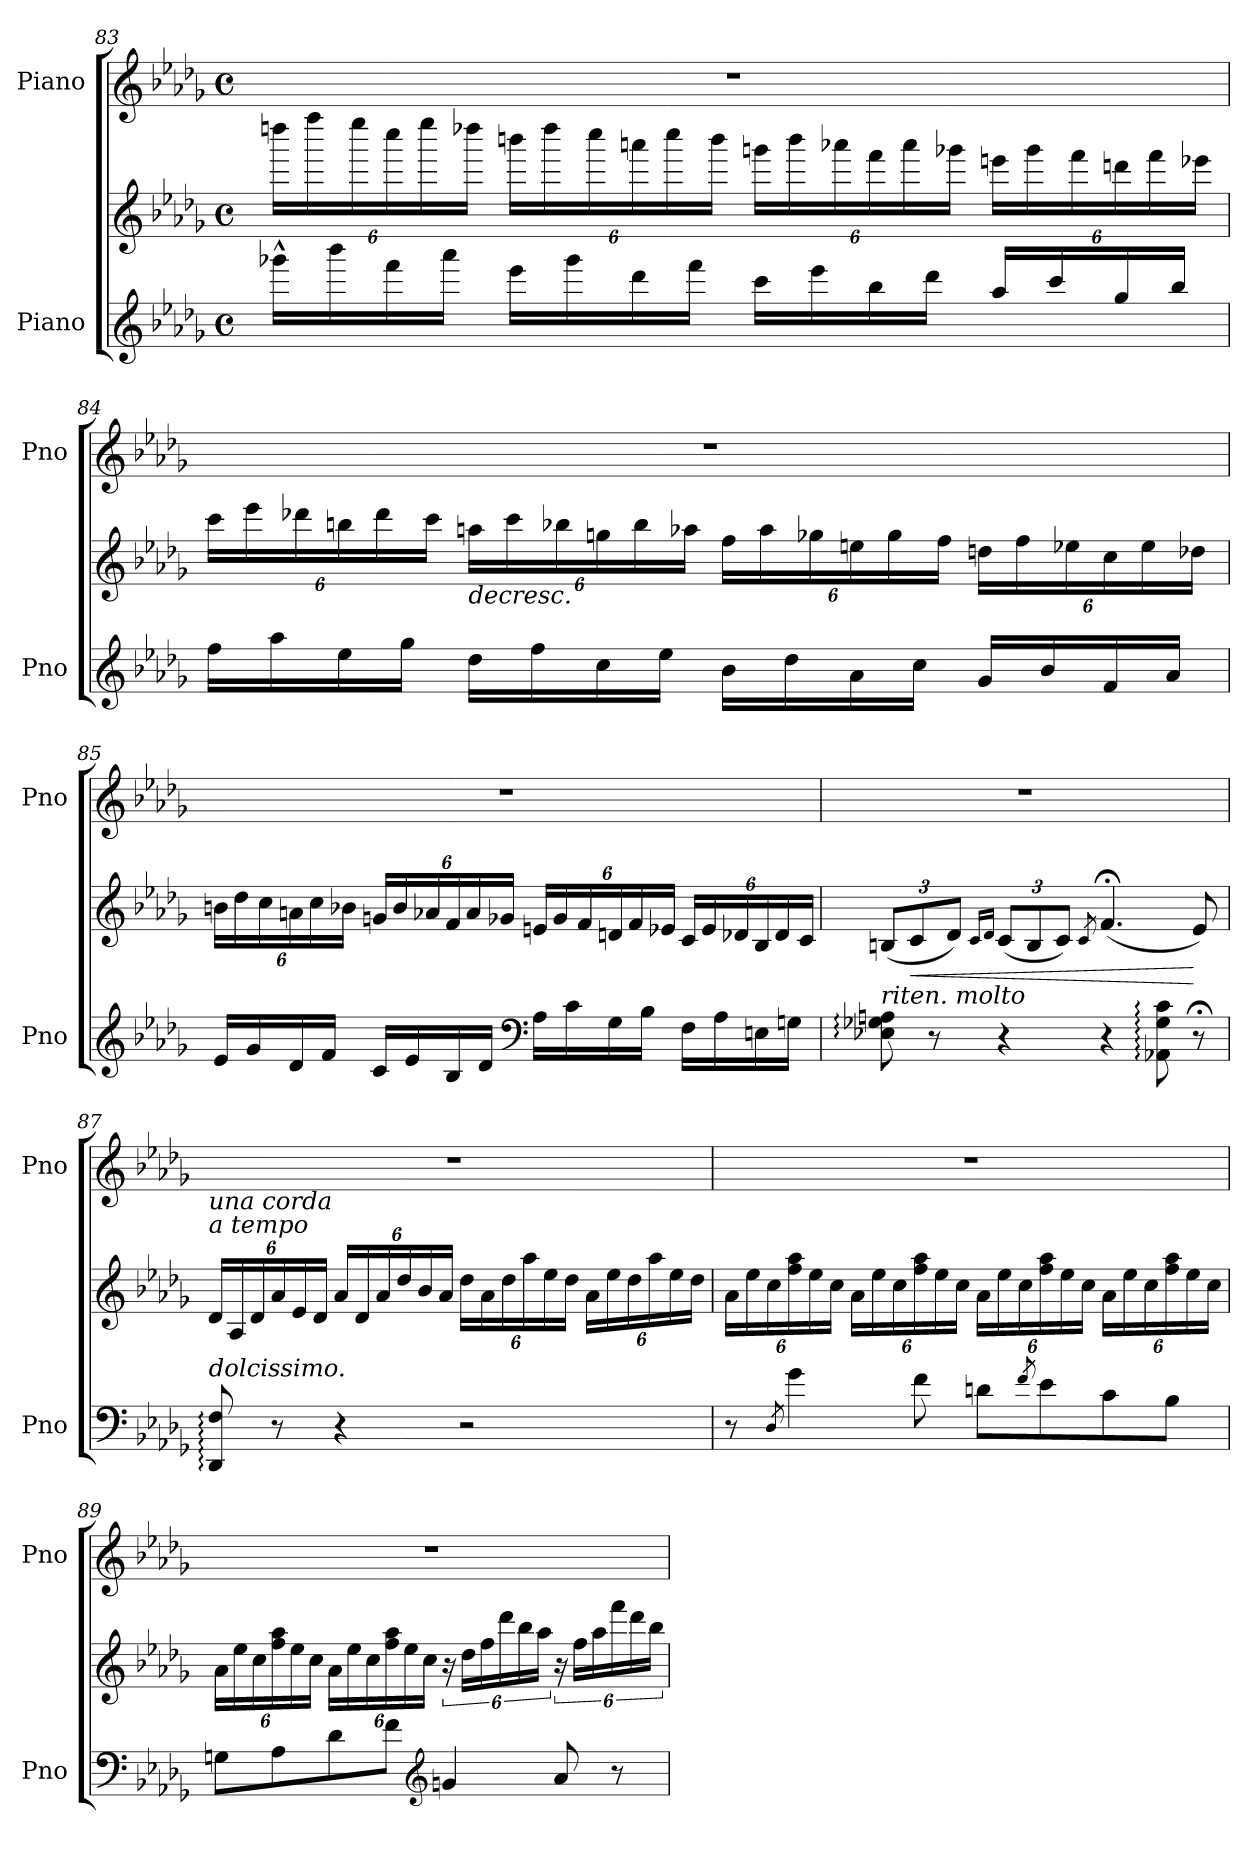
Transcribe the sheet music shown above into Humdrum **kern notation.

**kern	**kern	**dynam	**kern
*part2	*part2	*part2	*part1
*staff3	*staff2	*staff2/3	*staff1
*I"Piano	*	*	*I"Piano
*I'Pno	*	*	*I'Pno
*clefG2	*clefG2	*	*clefG2
*k[b-e-a-d-g-]	*k[b-e-a-d-g-]	*	*k[b-e-a-d-g-]
*M4/4	*M4/4	*	*M4/4
*met(c)	*met(c)	*	*met(c)
*	*Xbrackettup	*	*
=83	=83	=83	=83
16ggg-X^^\LL	24ddddn\LL	.	1r
.	24ffff\	.	.
16bbb-\	.	.	.
.	24eeee-\	.	.
16fff\	24cccc\	.	.
.	24eeee-\	.	.
16aaa-\JJ	.	.	.
.	24dddd-X\JJ	.	.
16eee-\LL	24bbbn\LL	.	.
.	24dddd-\	.	.
16ggg-\	.	.	.
.	24cccc\	.	.
16ddd-\	24aaan\	.	.
.	24cccc\	.	.
16fff\JJ	.	.	.
.	24bbb\JJ	.	.
16ccc\LL	24gggn\LL	.	.
.	24bbb\	.	.
16eee-\	.	.	.
.	24aaa-X\	.	.
16bb-\	24fff\	.	.
.	24aaa-\	.	.
16ddd-\JJ	.	.	.
.	24ggg-X\JJ	.	.
16aa-/LL	24eeen\LL	.	.
.	24ggg-\	.	.
16ccc/	.	.	.
.	24fff\	.	.
16gg-/	24dddn\	.	.
.	24fff\	.	.
16bb-/JJ	.	.	.
.	24eee-X\JJ	.	.
!!LO:PB:g=z
=84	=84	=84	=84
16ff\LL	24ccc\LL	.	1r
.	24eee-\	.	.
16aa-\	.	.	.
.	24ddd-X\	.	.
16ee-\	24bbn\	.	.
.	24ddd-\	.	.
16gg-\JJ	.	.	.
.	24ccc\JJ	.	.
!	!	!LO:HP:b	!
16dd-\LL	24aan\LL	>	.
.	24ccc\	.	.
16ff\	.	.	.
.	24bb-X\	.	.
16cc\	24ggn\	.	.
.	24bb-\	.	.
16ee-\JJ	.	.	.
.	24aa-X\JJ	.	.
16b-\LL	24ff\LL	.	.
.	24aa-\	.	.
16dd-\	.	.	.
.	24gg-X\	.	.
16a-\	24een\	.	.
.	24gg-\	.	.
16cc\JJ	.	.	.
.	24ff\JJ	.	.
16g-/LL	24ddn\LL	.	.
.	24ff\	.	.
16b-/	.	.	.
.	24ee-X\	.	.
16f/	24cc\	.	.
.	24ee-\	.	.
16a-/JJ	.	.	.
.	24dd-X\JJ	.	.
=85	=85	=85	=85
16e-/LL	24bn\LL	.	1r
.	24dd-\	.	.
16g-/	.	.	.
.	24cc\	.	.
16d-/	24an\	.	.
.	24cc\	.	.
16f/JJ	.	.	.
.	24b-X\JJ	.	.
16c/LL	24gn/LL	.	.
.	24b-/	.	.
16e-/	.	.	.
.	24a-X/	.	.
16B-/	24f/	.	.
.	24a-/	.	.
16d-/JJ	.	.	.
.	24g-X/JJ	.	.
*clefF4	*	*	*
16A-\LL	24en/LL	.	.
.	24g-/	.	.
16c\	.	.	.
.	24f/	.	.
16G-\	24dn/	.	.
.	24f/	.	.
16B-\JJ	.	.	.
.	24e-X/JJ	.	.
16F\LL	24c/LL	.	.
.	24e-/	.	.
16A-\	.	.	.
.	24d-X/	.	.
16En\	24B-/	.	.
.	24d-/	.	.
16Gn\JJ	.	.	.
.	24c/JJ	.	.
!!LO:LB:g=z
=86	=86	=86	=86
!LO:TX:a:i:t=riten. molto	!	!	!
8E-X\: 8G-X\: 8An\:	(>12Bn/L	.	1r
!	!	!LO:HP:b	!
.	12c/	<	.
8r	.	.	.
.	12d-/J)	.	.
.	16qc/LL	.	.
.	16qd-/JJ	.	.
4r	(>12c/L	.	.
.	12B/	.	.
.	12c/J)	.	.
.	8qc/	.	.
4r	(4.f;</	]	.
8AA-X\: 8G-\: 8c\:	.	.	.
8r;<	8e-/)	[	.
=87	=87	=87	=87
!	!LO:TX:a:i:t=a tempo	!	!
!	!LO:TX:a:i:t=una corda	!	!
!LO:TX:a:i:t=dolcissimo.	!	!	!
8DD-/: 8F/:	24d-/LL	.	1r
.	24A-/	.	.
.	24d-/	.	.
8r	24a-/	.	.
.	24e-/	.	.
.	24d-/JJ	.	.
4r	24a-/LL	.	.
.	24d-/	.	.
.	24a-/	.	.
.	24dd-/	.	.
.	24b-/	.	.
.	24a-/JJ	.	.
2r	24dd-\LL	.	.
.	24a-\	.	.
.	24dd-\	.	.
.	24aa-\	.	.
.	24ee-\	.	.
.	24dd-\JJ	.	.
.	24a-\LL	.	.
.	24ee-\	.	.
.	24dd-\	.	.
.	24aa-\	.	.
.	24ee-\	.	.
.	24dd-\JJ	.	.
!!LO:LB:g=z
=88	=88	=88	=88
8r	24a-\LL	.	1r
.	24ee-\	.	.
.	24cc\	.	.
8qD-/	.	.	.
4g-\	24ff\ 24aa-\	.	.
.	24ee-\	.	.
.	24cc\JJ	.	.
.	24a-\LL	.	.
.	24ee-\	.	.
.	24cc\	.	.
8f\	24ff\ 24aa-\	.	.
.	24ee-\	.	.
.	24cc\JJ	.	.
8dn\L	24a-\LL	.	.
.	24ee-\	.	.
.	24cc\	.	.
8qf/	.	.	.
8e-\	24ff\ 24aa-\	.	.
.	24ee-\	.	.
.	24cc\JJ	.	.
8c\	24a-\LL	.	.
.	24ee-\	.	.
.	24cc\	.	.
8B-\J	24ff\ 24aa-\	.	.
.	24ee-\	.	.
.	24cc\JJ	.	.
=89	=89	=89	=89
8Gn\L	24a-\LL	.	1r
.	24ee-\	.	.
.	24cc\	.	.
8A-\	24ff\ 24aa-\	.	.
.	24ee-\	.	.
.	24cc\JJ	.	.
8d-\	24a-\LL	.	.
.	24ee-\	.	.
.	24cc\	.	.
8f\J	24ff\ 24aa-\	.	.
.	24ee-\	.	.
.	24cc\JJ	.	.
*clefG2	*	*	*
*	*brackettup	*	*
4gn/	24r	.	.
.	24dd-\LL	.	.
.	24ff\	.	.
.	24ddd-\	.	.
.	24bb-\	.	.
.	24aa-\JJ	.	.
8a-/	24r	.	.
.	24ff\LL	.	.
.	24aa-\	.	.
8r	24fff\	.	.
.	24ddd-\	.	.
.	24bb-\JJ	.	.
=	=	=	=
*-	*-	*-	*-
